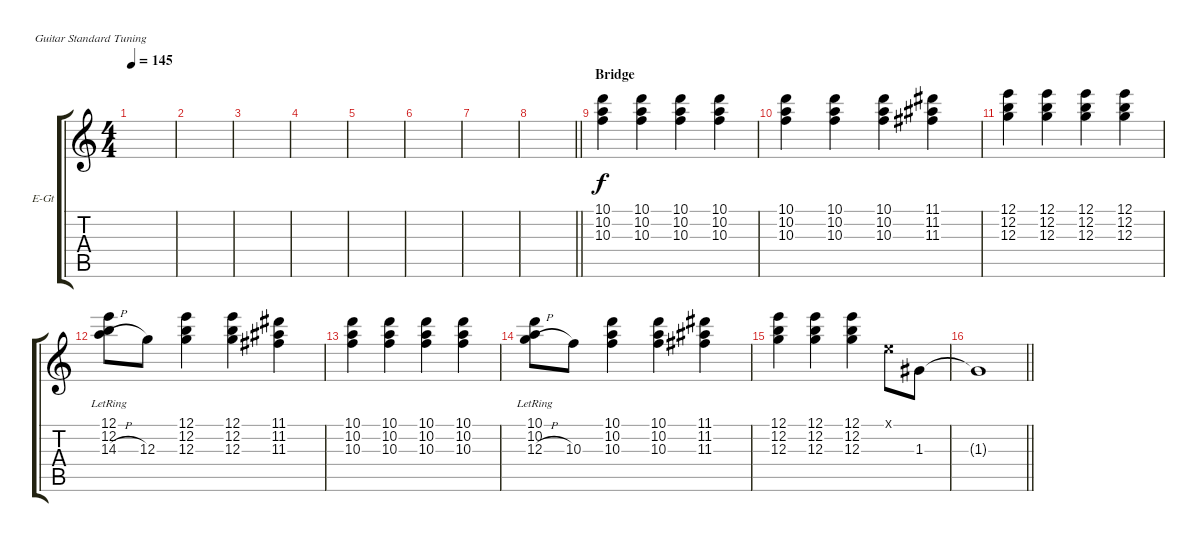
\bracketExtendMode groupsimilarinstruments
\firstSystemTrackNameOrientation horizontal
\otherSystemsTrackNameOrientation horizontal
\track ("guitar acoustic (Artur Potemkin)" "E-Gt") {instrument electricguitarclean}
\staff {score tabs}
\tuning (E4 B3 G3 D3 A2 E2)
\ts (4 4)
\tempo 145
\clef g2
\scale
0.333333
\ks aminor
|
\scale
0.333333 |
\scale
0.333333 |
\scale
0.333333 |
\scale
0.333333 |
\scale
0.333333 |
\scale
0.333333 |
\scale
0.333333
\barLineRight lightlight
|
\section ("" "Bridge")
\scale
0.333333 (10.1 10.2 10.3).4 (10.1 10.2 10.3).4 (10.3 10.2 10.1).4 (10.3 10.2 10.1).4 |
\scale
0.333333 (10.1 10.2 10.3).4 (10.1 10.2 10.3).4 (10.3 10.2 10.1).4 (11.3 11.2 11.1).4 |
\scale
0.333333 (12.3 12.2 12.1).4 (12.1 12.2 12.3).4 (12.3 12.2 12.1).4 (12.1 12.2 12.3).4 |
\scale
0.333333 (14.3{h} 12.1{lr} 12.2{lr}).8 12.3.8 (12.2 12.1 12.3).4 (12.1 12.2 12.3).4 (11.1 11.2 11.3).4 |
\scale
0.333333 (10.1 10.2 10.3).4 (10.1 10.2 10.3).4 (10.3 10.2 10.1).4 (10.3 10.2 10.1).4 |
\scale
0.333333 (10.1{lr} 10.2{lr} 12.3{h}).8 10.3.8 (10.3 10.2 10.1).4 (10.3 10.2 10.1).4 (11.3 11.2 11.1).4 |
\scale
0.333333 (12.3 12.2 12.1).4 (12.3 12.2 12.1).4 (12.1 12.3 12.2).4 0.1{x}.8 1.3.8 |
\scale
0.333333
\barLineRight lightlight
1.3{t}.1
